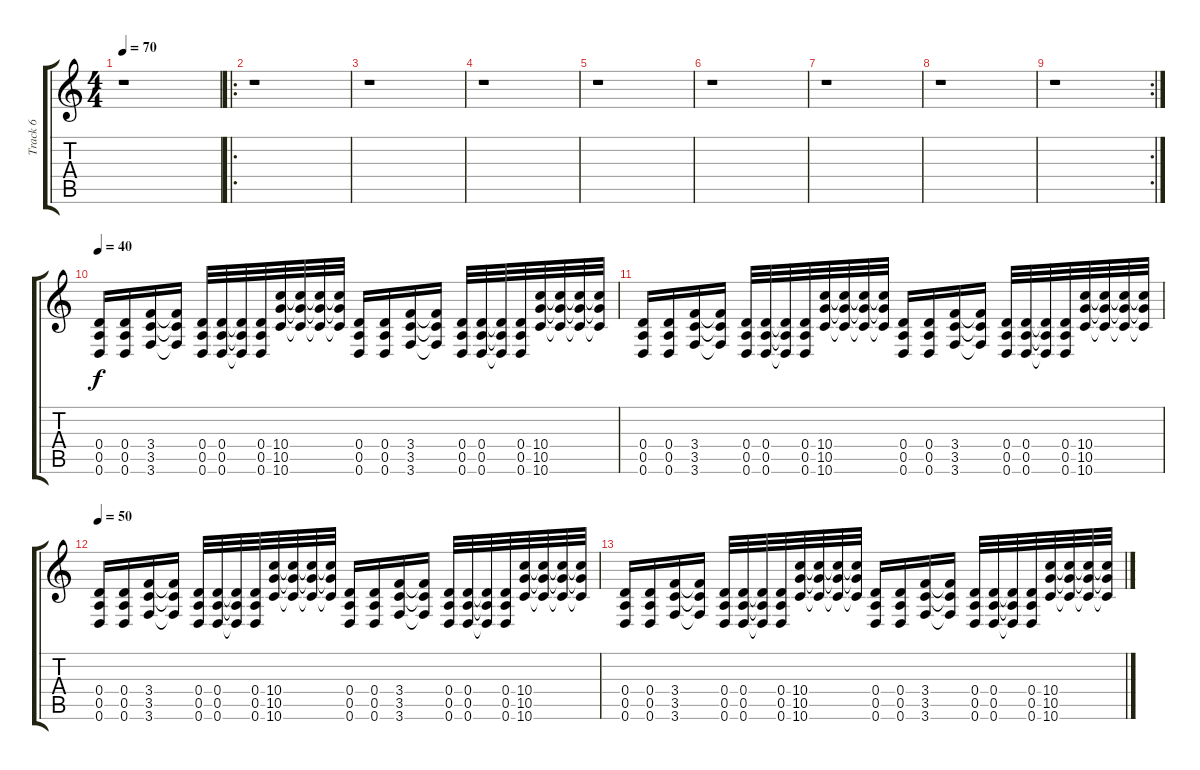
\track ("Track 6" "Track 6") {instrument distortionguitar}
\staff {score tabs}
\tuning (E4 B3 G3 D3 A2 D2) {hide}
\ts (4 4)
\tempo 70
\clef g2
\ks c
r.1{dy f} |
\ro
r.1 |
r.1 |
r.1 |
r.1 |
r.1 |
r.1 |
r.1 |
\rc 2
r.1 |
\tempo 50
\tempo 40
(0.4 0.5 0.6).16 (0.4 0.5 0.6).16 (3.4 3.5 3.6).16 (3.4{t} 3.5{t} 3.6{t}).16 (0.4 0.5 0.6).32 (0.4 0.5 0.6).32 (0.4{t} 0.5{t} 0.6{t}).32 (0.4 0.5 0.6).32 (10.4 10.5 10.6).32 (10.4{t} 10.5{t} 10.6{t}).32 (10.4{t} 10.5{t} 10.6{t}).32 (10.4{t} 10.5{t} 10.6{t}).32 (0.4 0.5 0.6).16 (0.4 0.5 0.6).16 (3.4 3.5 3.6).16 (3.4{t} 3.5{t} 3.6{t}).16 (0.4 0.5 0.6).32 (0.4 0.5 0.6).32 (0.4{t} 0.5{t} 0.6{t}).32 (0.4 0.5 0.6).32 (10.4 10.5 10.6).32 (10.4{t} 10.5{t} 10.6{t}).32 (10.4{t} 10.5{t} 10.6{t}).32 (10.4{t} 10.5{t} 10.6{t}).32 |
(0.4 0.5 0.6).16 (0.4 0.5 0.6).16 (3.4 3.5 3.6).16 (3.4{t} 3.5{t} 3.6{t}).16 (0.4 0.5 0.6).32 (0.4 0.5 0.6).32 (0.4{t} 0.5{t} 0.6{t}).32 (0.4 0.5 0.6).32 (10.4 10.5 10.6).32 (10.4{t} 10.5{t} 10.6{t}).32 (10.4{t} 10.5{t} 10.6{t}).32 (10.4{t} 10.5{t} 10.6{t}).32 (0.4 0.5 0.6).16 (0.4 0.5 0.6).16 (3.4 3.5 3.6).16 (3.4{t} 3.5{t} 3.6{t}).16 (0.4 0.5 0.6).32 (0.4 0.5 0.6).32 (0.4{t} 0.5{t} 0.6{t}).32 (0.4 0.5 0.6).32 (10.4 10.5 10.6).32 (10.4{t} 10.5{t} 10.6{t}).32 (10.4{t} 10.5{t} 10.6{t}).32 (10.4{t} 10.5{t} 10.6{t}).32 |
\tempo 50
(0.4 0.5 0.6).16 (0.4 0.5 0.6).16 (3.4 3.5 3.6).16 (3.4{t} 3.5{t} 3.6{t}).16 (0.4 0.5 0.6).32 (0.4 0.5 0.6).32 (0.4{t} 0.5{t} 0.6{t}).32 (0.4 0.5 0.6).32 (10.4 10.5 10.6).32 (10.4{t} 10.5{t} 10.6{t}).32 (10.4{t} 10.5{t} 10.6{t}).32 (10.4{t} 10.5{t} 10.6{t}).32 (0.4 0.5 0.6).16 (0.4 0.5 0.6).16 (3.4 3.5 3.6).16 (3.4{t} 3.5{t} 3.6{t}).16 (0.4 0.5 0.6).32 (0.4 0.5 0.6).32 (0.4{t} 0.5{t} 0.6{t}).32 (0.4 0.5 0.6).32 (10.4 10.5 10.6).32 (10.4{t} 10.5{t} 10.6{t}).32 (10.4{t} 10.5{t} 10.6{t}).32 (10.4{t} 10.5{t} 10.6{t}).32 |
(0.4 0.5 0.6).16 (0.4 0.5 0.6).16 (3.4 3.5 3.6).16 (3.4{t} 3.5{t} 3.6{t}).16 (0.4 0.5 0.6).32 (0.4 0.5 0.6).32 (0.4{t} 0.5{t} 0.6{t}).32 (0.4 0.5 0.6).32 (10.4 10.5 10.6).32 (10.4{t} 10.5{t} 10.6{t}).32 (10.4{t} 10.5{t} 10.6{t}).32 (10.4{t} 10.5{t} 10.6{t}).32 (0.4 0.5 0.6).16 (0.4 0.5 0.6).16 (3.4 3.5 3.6).16 (3.4{t} 3.5{t} 3.6{t}).16 (0.4 0.5 0.6).32 (0.4 0.5 0.6).32 (0.4{t} 0.5{t} 0.6{t}).32 (0.4 0.5 0.6).32 (10.4 10.5 10.6).32 (10.4{t} 10.5{t} 10.6{t}).32 (10.4{t} 10.5{t} 10.6{t}).32 (10.4{t} 10.5{t} 10.6{t}).32
